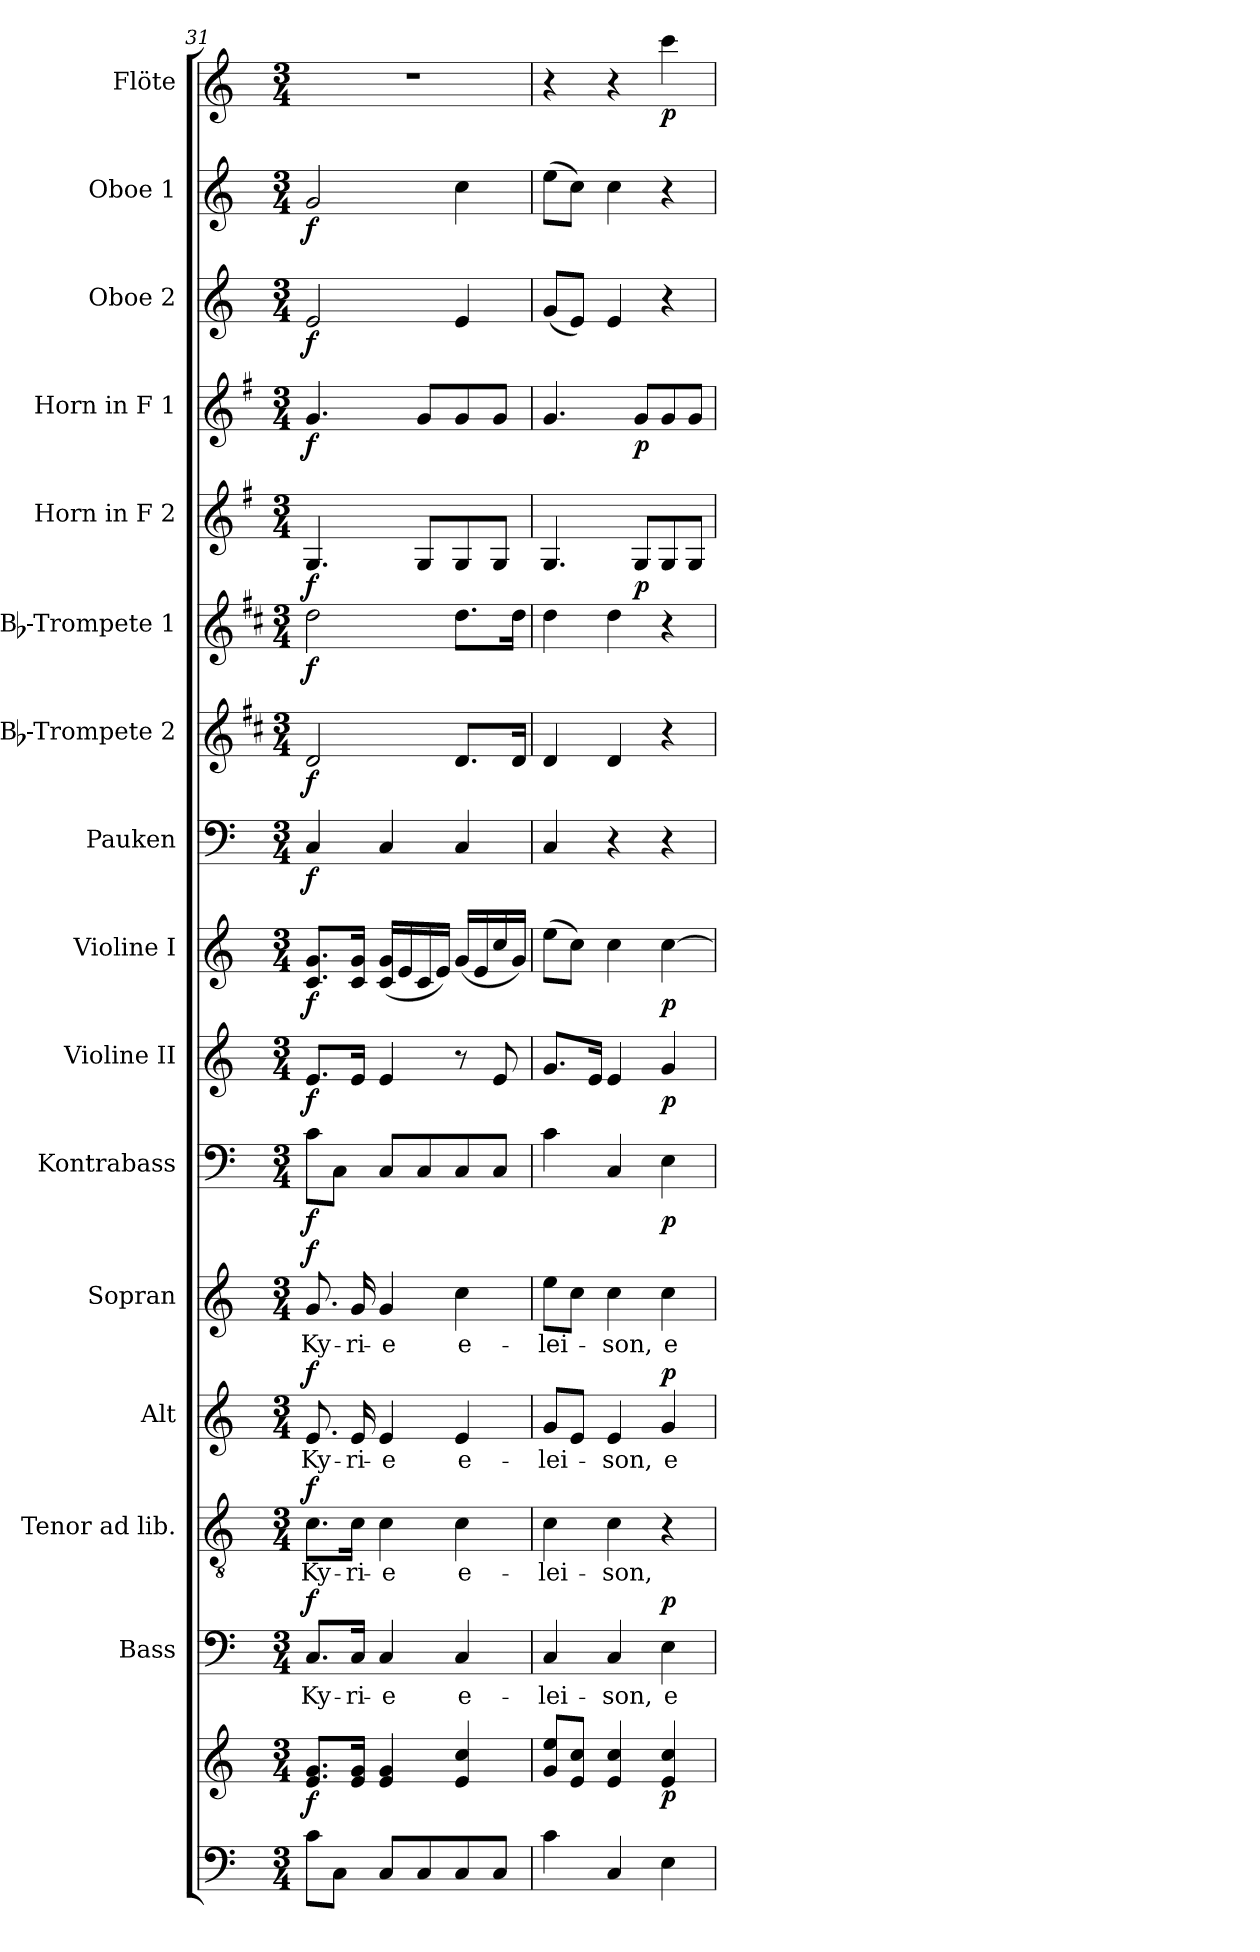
**kern	**kern	**dynam	**kern	**text	**dynam	**kern	**text	**dynam	**kern	**text	**dynam	**kern	**text	**dynam	**kern	**dynam	**kern	**dynam	**kern	**dynam	**kern	**dynam	**kern	**dynam	**kern	**dynam	**kern	**dynam	**kern	**dynam	**kern	**dynam	**kern	**dynam	**kern	**dynam
*part16	*part16	*part16	*part15	*part15	*part15	*part14	*part14	*part14	*part13	*part13	*part13	*part12	*part12	*part12	*part11	*part11	*part10	*part10	*part9	*part9	*part8	*part8	*part7	*part7	*part6	*part6	*part5	*part5	*part4	*part4	*part3	*part3	*part2	*part2	*part1	*part1
*staff17	*staff16	*staff16/17	*staff15	*staff15	*staff15	*staff14	*staff14	*staff14	*staff13	*staff13	*staff13	*staff12	*staff12	*staff12	*staff11	*staff11	*staff10	*staff10	*staff9	*staff9	*staff8	*staff8	*staff7	*staff7	*staff6	*staff6	*staff5	*staff5	*staff4	*staff4	*staff3	*staff3	*staff2	*staff2	*staff1	*staff1
*	*	*	*I"Bass	*	*	*I"Tenor ad lib.	*	*	*I"Alt	*	*	*I"Sopran	*	*	*I"Kontrabass	*	*I"Violine II	*	*I"Violine I	*	*I"Pauken	*	*I"Bb-Trompete 2	*	*I"Bb-Trompete 1	*	*I"Horn in F 2	*	*I"Horn in F 1	*	*I"Oboe 2	*	*I"Oboe 1	*	*I"Flöte	*
*	*	*	*I'B.	*	*	*I'T.	*	*	*I'A.	*	*	*I'S.	*	*	*I'Kb.	*	*I'Vl. II	*	*I'Vl. I	*	*I'Pk.	*	*I'Bb Trp. 2	*	*I'Bb Trp. 1	*	*	*	*	*	*I'Ob. 2	*	*I'Ob. 1	*	*I'Fl.	*
*clefF4	*clefG2	*	*clefF4	*	*	*clefGv2	*	*	*clefG2	*	*	*clefG2	*	*	*clefF4	*	*clefG2	*	*clefG2	*	*clefF4	*	*clefG2	*	*clefG2	*	*clefG2	*	*clefG2	*	*clefG2	*	*clefG2	*	*clefG2	*
*	*	*	*	*	*	*	*	*	*	*	*	*	*	*	*ITrd7c12	*	*	*	*	*	*	*	*ITrd1c2	*	*ITrd1c2	*	*ITrd4c7	*	*ITrd4c7	*	*	*	*	*	*	*
*k[]	*k[]	*	*k[]	*	*	*k[]	*	*	*k[]	*	*	*k[]	*	*	*k[]	*	*k[]	*	*k[]	*	*k[]	*	*k[]	*	*k[]	*	*k[]	*	*k[]	*	*k[]	*	*k[]	*	*k[]	*
*C:	*C:	*	*C:	*	*	*C:	*	*	*C:	*	*	*C:	*	*	*C:	*	*C:	*	*C:	*	*C:	*	*C:	*	*C:	*	*C:	*	*C:	*	*C:	*	*C:	*	*C:	*
*M3/4	*M3/4	*	*M3/4	*	*	*M3/4	*	*	*M3/4	*	*	*M3/4	*	*	*M3/4	*	*M3/4	*	*M3/4	*	*M3/4	*	*M3/4	*	*M3/4	*	*M3/4	*	*M3/4	*	*M3/4	*	*M3/4	*	*M3/4	*
=31	=31	=31	=31	=31	=31	=31	=31	=31	=31	=31	=31	=31	=31	=31	=31	=31	=31	=31	=31	=31	=31	=31	=31	=31	=31	=31	=31	=31	=31	=31	=31	=31	=31	=31	=31	=31
!	!	!LO:DY:b	!	!LO:LY:b	!LO:DY:a	!	!LO:LY:b	!LO:DY:a	!	!LO:LY:b	!LO:DY:a	!	!LO:LY:b	!LO:DY:a	!	!LO:DY:b	!	!LO:DY:b	!	!LO:DY:b	!	!LO:DY:b	!	!LO:DY:b	!	!LO:DY:b	!	!LO:DY:b	!	!LO:DY:b	!	!LO:DY:b	!	!LO:DY:b	!	!
8c\L	8.e/ 8.g/L	f	8.C/L	Ky-	f	8.c\L	Ky-	f	8.e/	Ky-	f	8.g/	Ky-	f	8C\L	f	8.e/L	f	8.c/ 8.g/L	f	4C/	f	2c/	f	2cc\	f	4.C/	f	4.c/	f	2e/	f	2g/	f	2.r	.
8C\J	.	.	.	.	.	.	.	.	.	.	.	.	.	.	8CC\J	.	.	.	.	.	.	.	.	.	.	.	.	.	.	.	.	.	.	.	.	.
!	!	!	!	!LO:LY:b	!	!	!LO:LY:b	!	!	!LO:LY:b	!	!	!LO:LY:b	!	!	!	!	!	!	!	!	!	!	!	!	!	!	!	!	!	!	!	!	!	!	!
.	16e/ 16g/Jk	.	16C/Jk	-ri-	.	16c\Jk	-ri-	.	16e/	-ri-	.	16g/	-ri-	.	.	.	16e/Jk	.	16c/ 16g/Jk	.	.	.	.	.	.	.	.	.	.	.	.	.	.	.	.	.
!	!	!	!	!LO:LY:b	!	!	!LO:LY:b	!	!	!LO:LY:b	!	!	!LO:LY:b	!	!	!	!	!	!	!	!	!	!	!	!	!	!	!	!	!	!	!	!	!	!	!
8C/L	4e/ 4g/	.	4C/	-e	.	4c\	-e	.	4e/	-e	.	4g/	-e	.	8CC/L	.	4e/	.	(<16c/ 16g/LL	.	4C/	.	.	.	.	.	.	.	.	.	.	.	.	.	.	.
.	.	.	.	.	.	.	.	.	.	.	.	.	.	.	.	.	.	.	16e/	.	.	.	.	.	.	.	.	.	.	.	.	.	.	.	.	.
8C/	.	.	.	.	.	.	.	.	.	.	.	.	.	.	8CC/	.	.	.	16c/	.	.	.	.	.	.	.	8C/L	.	8c/L	.	.	.	.	.	.	.
.	.	.	.	.	.	.	.	.	.	.	.	.	.	.	.	.	.	.	16e/JJ)	.	.	.	.	.	.	.	.	.	.	.	.	.	.	.	.	.
!	!	!	!	!LO:LY:b	!	!	!LO:LY:b	!	!	!LO:LY:b	!	!	!LO:LY:b	!	!	!	!	!	!	!	!	!	!	!	!	!	!	!	!	!	!	!	!	!	!	!
8C/	4e/ 4cc/	.	4C/	e-	.	4c\	e-	.	4e/	e-	.	4cc\	e-	.	8CC/	.	8r	.	(<16g/LL	.	4C/	.	8.c/L	.	8.cc\L	.	8C/	.	8c/	.	4e/	.	4cc\	.	.	.
.	.	.	.	.	.	.	.	.	.	.	.	.	.	.	.	.	.	.	16e/	.	.	.	.	.	.	.	.	.	.	.	.	.	.	.	.	.
8C/J	.	.	.	.	.	.	.	.	.	.	.	.	.	.	8CC/J	.	8e/	.	16cc/	.	.	.	.	.	.	.	8C/J	.	8c/J	.	.	.	.	.	.	.
.	.	.	.	.	.	.	.	.	.	.	.	.	.	.	.	.	.	.	16g/JJ)	.	.	.	16c/Jk	.	16cc\Jk	.	.	.	.	.	.	.	.	.	.	.
=32	=32	=32	=32	=32	=32	=32	=32	=32	=32	=32	=32	=32	=32	=32	=32	=32	=32	=32	=32	=32	=32	=32	=32	=32	=32	=32	=32	=32	=32	=32	=32	=32	=32	=32	=32	=32
!	!	!	!	!LO:LY:b	!	!	!LO:LY:b	!	!	!LO:LY:b	!	!	!LO:LY:b	!	!	!	!	!	!	!	!	!	!	!	!	!	!	!	!	!	!	!	!	!	!	!
4c\	8g/ 8ee/L	.	4C/	-lei-	.	4c\	-lei-	.	8g/L	-lei-	.	8ee\L	-lei-	.	4C\	.	8.g/L	.	(>8ee\L	.	4C/	.	4c/	.	4cc\	.	4.C/	.	4.c/	.	(<8g/L	.	(>8ee\L	.	4r	.
.	8e/ 8cc/J	.	.	.	.	.	.	.	8e/J	.	.	8cc\J	.	.	.	.	.	.	8cc\J)	.	.	.	.	.	.	.	.	.	.	.	8e/J)	.	8cc\J)	.	.	.
.	.	.	.	.	.	.	.	.	.	.	.	.	.	.	.	.	16e/Jk	.	.	.	.	.	.	.	.	.	.	.	.	.	.	.	.	.	.	.
!	!	!	!	!LO:LY:b	!	!	!LO:LY:b	!	!	!LO:LY:b	!	!	!LO:LY:b	!	!	!	!	!	!	!	!	!	!	!	!	!	!	!	!	!	!	!	!	!	!	!
4C/	4e/ 4cc/	.	4C/	-son,	.	4c\	-son,	.	4e/	-son,	.	4cc\	-son,	.	4CC/	.	4e/	.	4cc\	.	4r	.	4c/	.	4cc\	.	.	.	.	.	4e/	.	4cc\	.	4r	.
!	!	!	!	!	!	!	!	!	!	!	!	!	!	!	!	!	!	!	!	!	!	!	!	!	!	!	!	!LO:DY:b	!	!LO:DY:b	!	!	!	!	!	!
.	.	.	.	.	.	.	.	.	.	.	.	.	.	.	.	.	.	.	.	.	.	.	.	.	.	.	8C/L	p	8c/L	p	.	.	.	.	.	.
!	!	!LO:DY:b	!	!LO:LY:b	!LO:DY:a	!	!	!	!	!LO:LY:b	!LO:DY:a	!	!LO:LY:b	!	!	!LO:DY:b	!	!LO:DY:b	!	!LO:DY:b	!	!	!	!	!	!	!	!	!	!	!	!	!	!	!	!LO:DY:b
4E\	4e/ 4cc/	p	4E\	e-	p	4r	.	.	4g/	e-	p	4cc\	e-	.	4EE\	p	4g/	p	[4cc\	p	4r	.	4r	.	4r	.	8C/	.	8c/	.	4r	.	4r	.	4ccc\	p
.	.	.	.	.	.	.	.	.	.	.	.	.	.	.	.	.	.	.	.	.	.	.	.	.	.	.	8C/J	.	8c/J	.	.	.	.	.	.	.
=	=	=	=	=	=	=	=	=	=	=	=	=	=	=	=	=	=	=	=	=	=	=	=	=	=	=	=	=	=	=	=	=	=	=	=	=
*-	*-	*-	*-	*-	*-	*-	*-	*-	*-	*-	*-	*-	*-	*-	*-	*-	*-	*-	*-	*-	*-	*-	*-	*-	*-	*-	*-	*-	*-	*-	*-	*-	*-	*-	*-	*-
